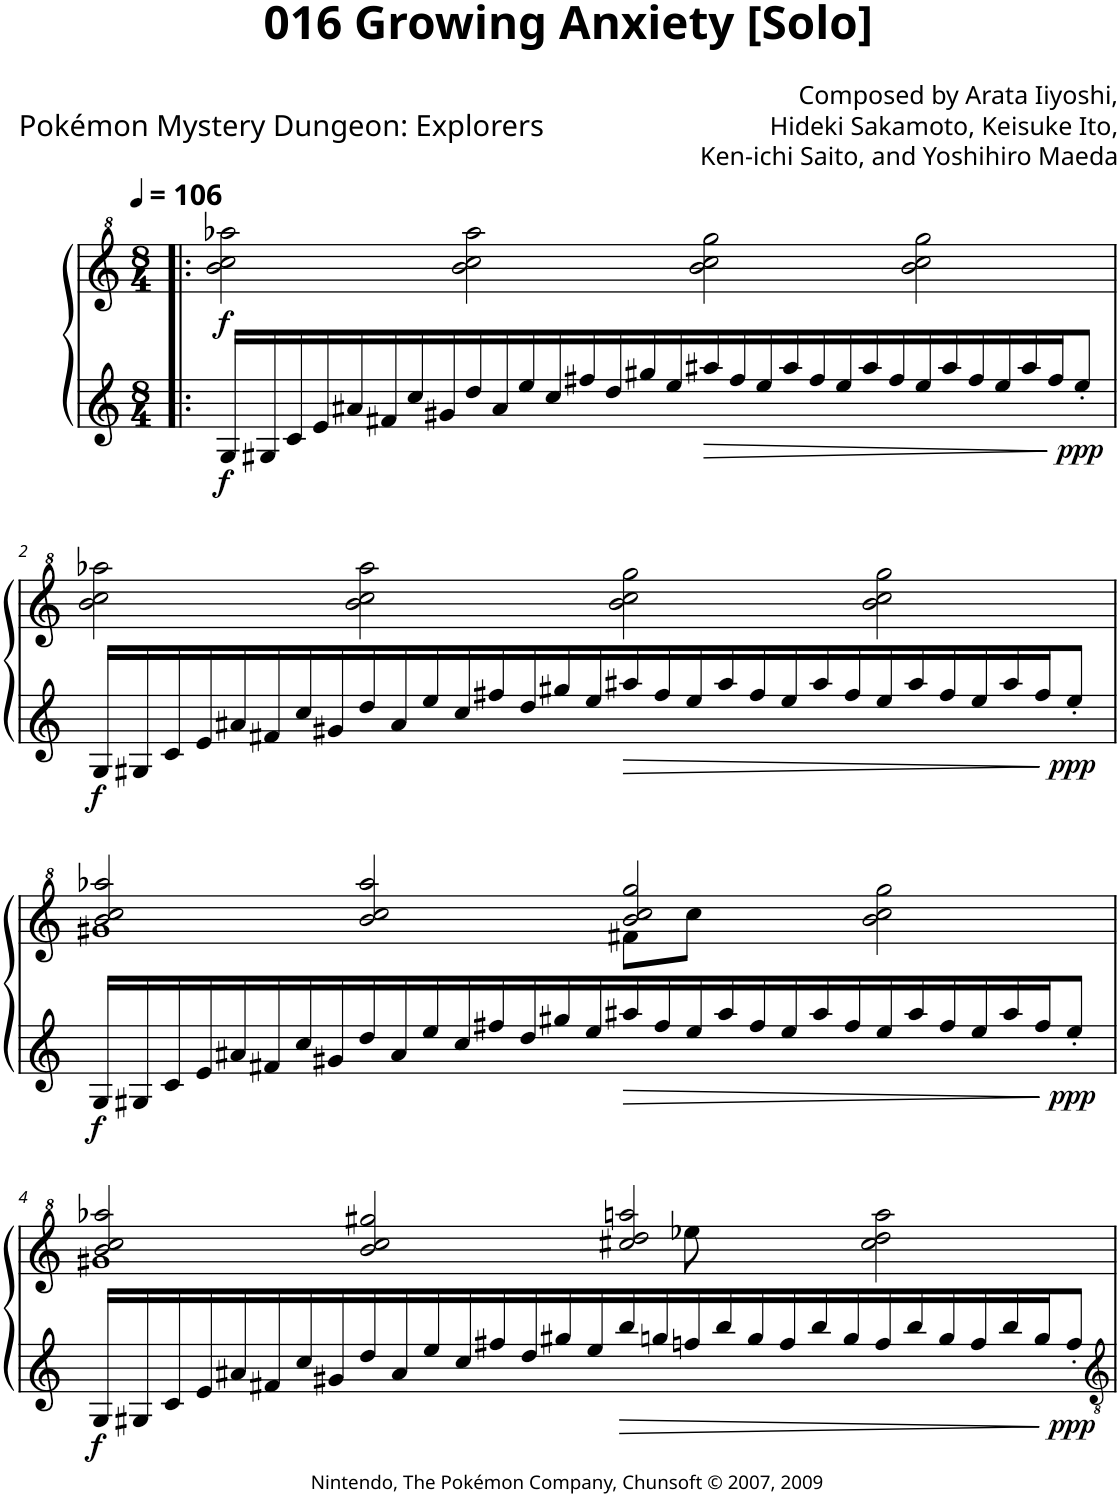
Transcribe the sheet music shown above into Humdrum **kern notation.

**kern	**kern	**dynam
*part1	*part1	*part1
*staff2	*staff1	*staff1/2
*I"Piano, Right	*	*
*I'Pno.	*	*
*clefG2	*clefG^2	*
*k[]	*k[]	*
*M8/4	*M8/4	*
*MM106	*MM106	*
=1!|:	=1!|:	=1!|:
!	!	!LO:DY:b=2
!	!	!LO:DY:n=1:b
16G/LL	2bb\ 2ccc\ 2aaa-X\	f f
16G#X/	.	.
16c/	.	.
16e/	.	.
16a#X/	.	.
16f#X/	.	.
16cc/	.	.
16g#X/	.	.
16dd/	2bb\ 2ccc\ 2aaa-\	.
16a#/	.	.
16ee/	.	.
16cc/	.	.
16ff#X/	.	.
16dd/	.	.
16gg#X/	.	.
16ee/	.	.
16aa#X/	2bb\ 2ccc\ 2ggg\	.
16ff#/	.	.
16ee/	.	.
16aa#/	.	.
16ff#/	.	.
16ee/	.	.
16aa#/	.	.
16ff#/	.	.
16ee/	2bb\ 2ccc\ 2ggg\	.
16aa#/	.	.
16ff#/	.	.
16ee/	.	.
16aa#/	.	.
16ff#/J	.	.
!	!	!LO:DY:n=2:b=2
8ee'/J	.	ppp
!!LO:LB:g=z
=2	=2	=2
!	!	!LO:DY:b=2
16G/LL	2bb\ 2ccc\ 2aaa-X\	f
16G#X/	.	.
16c/	.	.
16e/	.	.
16a#X/	.	.
16f#X/	.	.
16cc/	.	.
16g#X/	.	.
16dd/	2bb\ 2ccc\ 2aaa-\	.
16a#/	.	.
16ee/	.	.
16cc/	.	.
16ff#X/	.	.
16dd/	.	.
16gg#X/	.	.
16ee/	.	.
16aa#X/	2bb\ 2ccc\ 2ggg\	.
16ff#/	.	.
16ee/	.	.
16aa#/	.	.
16ff#/	.	.
16ee/	.	.
16aa#/	.	.
16ff#/	.	.
16ee/	2bb\ 2ccc\ 2ggg\	.
16aa#/	.	.
16ff#/	.	.
16ee/	.	.
16aa#/	.	.
16ff#/J	.	.
!	!	!LO:DY:b=2
8ee'/J	.	ppp
!!LO:LB:g=z
=3	=3	=3
*	*^	*
!	!	!	!LO:DY:b=2
16G/LL	2bb/ 2ccc/ 2aaa-X/	1gg#X	f
16G#X/	.	.	.
16c/	.	.	.
16e/	.	.	.
16a#X/	.	.	.
16f#X/	.	.	.
16cc/	.	.	.
16g#X/	.	.	.
16dd/	2bb/ 2ccc/ 2aaa-/	.	.
16a#/	.	.	.
16ee/	.	.	.
16cc/	.	.	.
16ff#X/	.	.	.
16dd/	.	.	.
16gg#X/	.	.	.
16ee/	.	.	.
16aa#X/	2bb/ 2ccc/ 2ggg/	8ff#X\L	.
16ff#/	.	.	.
16ee/	.	8ccc\J	.
16aa#/	.	.	.
16ff#/	.	2.ryy	.
16ee/	.	.	.
16aa#/	.	.	.
16ff#/	.	.	.
16ee/	2bb\ 2ccc\ 2ggg\	.	.
16aa#/	.	.	.
16ff#/	.	.	.
16ee/	.	.	.
16aa#/	.	.	.
16ff#/J	.	.	.
!	!	!	!LO:DY:b=2
8ee'/J	.	.	ppp
!!LO:LB:g=z
=4	=4	=4	=4
*	*	*^	*
!	!	!	!	!LO:DY:b=2
16G/LL	2bb/ 2ccc/ 2aaa-X/	8ryy	1gg#X	f
16G#X/	.	.	.	.
16c/	.	16ryy@	.	.
16e/	.	16ryy@	.	.
16a#X/	.	16ryy@	.	.
16f#X/	.	16ryy@	.	.
16cc/	.	16ryy@	.	.
16g#X/	.	16ryy@	.	.
16dd/	2bb/ 2ccc/ 2ggg#X/	16ryy@	.	.
16a#/	.	16ryy@	.	.
16ee/	.	16ryy@	.	.
16cc/	.	16ryy@	.	.
16ff#X/	.	16ryy@	.	.
16dd/	.	16ryy@	.	.
16gg#X/	.	16ryy@	.	.
16ee/	.	16ryy@	.	.
16bb/	2ccc#X/ 2ddd/ 2aaan/	16ryy@	1ryy	.
16ggn/	.	16ryy@	.	.
16ffn/	.	8eee-X\	.	.
16bb/	.	.	.	.
16gg/	.	2.ryy	.	.
16ff/	.	.	.	.
16bb/	.	.	.	.
16gg/	.	.	.	.
16ff/	2ccc#\ 2ddd\ 2aaa\	.	.	.
16bb/	.	.	.	.
16gg/	.	.	.	.
16ff/	.	.	.	.
16bb/	.	.	.	.
16gg/J	.	.	.	.
!	!	!	!	!LO:DY:b=2
8ff'/J	.	.	.	ppp
*	*v	*v	*v	*
=	=	=
*-	*-	*-
